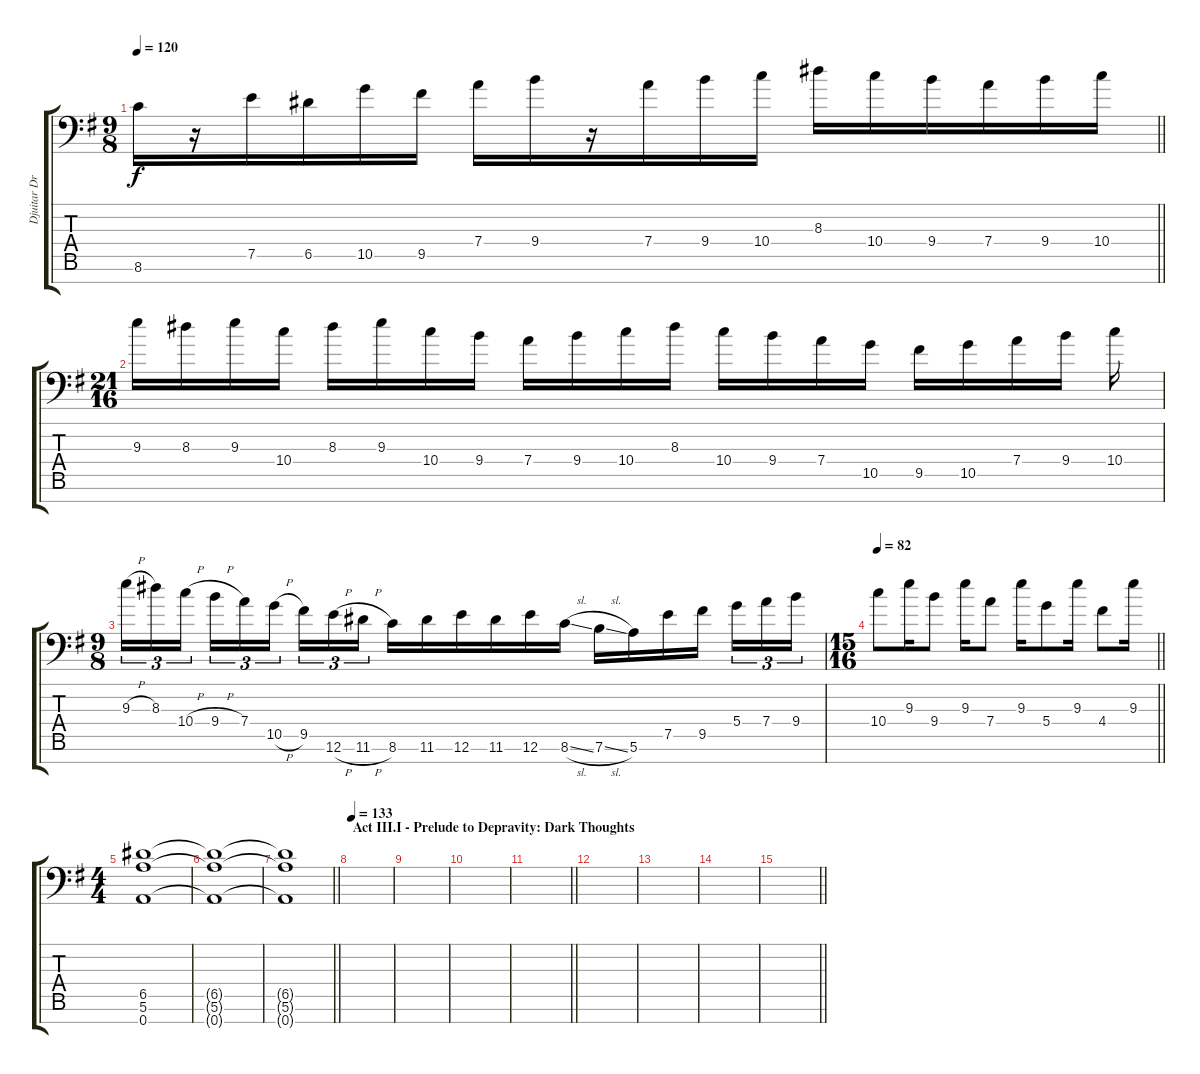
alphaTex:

\track ("Djuitar Dropped A" "Djuitar Dr") {instrument distortionguitar}
\staff {score tabs}
\tuning (E4 B3 G3 D3 A2 E2 A1) {hide}
\ts (9 8)
\tempo 120
\clef f4
\barLineRight lightlight
\ks eminor
8.6.16{dy f} r.16 7.5.16 6.5.16 10.5.16 9.5.16 7.4.16 9.4.16 r.16 7.4.16 9.4.16 10.4.16 8.3.16 10.4.16 9.4.16 7.4.16 9.4.16 10.4.16 |
\ts (21 16)
9.3.16 8.3.16 9.3.16 10.4.16 8.3.16 9.3.16 10.4.16 9.4.16 7.4.16 9.4.16 10.4.16 8.3.16 10.4.16 9.4.16 7.4.16 10.5.16 9.5.16 10.5.16 7.4.16 9.4.16 10.4.16 |
\ts (9 8)
9.3{h}.16{tu (3 2)} 8.3.16{tu (3 2)} 10.4{h}.16{tu (3 2) beam splitsecondary} 9.4{h}.16{tu (3 2)} 7.4.16{tu (3 2)} 10.5{h}.16{tu (3 2) beam splitsecondary} 9.5.16{tu (3 2)} 12.6{h}.16{tu (3 2)} 11.6{h}.16{tu (3 2)} 8.6.16 11.6.16 12.6.16 11.6.16 12.6.16 8.6{sl}.16 7.6{sl}.16 5.6.16 7.5.16 9.5.16{beam splitsecondary} 5.4.16{tu (3 2)} 7.4.16{tu (3 2)} 9.4.16{tu (3 2)} |
\ts (15 16)
\tempo 82
\barLineRight lightlight
10.4.8 9.3.16 9.4.8 9.3.16 7.4.8 9.3.16 5.4.8 9.3.16 4.4.8 9.3.16 |
\ts (4 4)
(6.5 5.6 0.7).1 |
(6.5{t} 5.6{t} 0.7{t}).1 |
\barLineRight lightlight
(6.5{t} 5.6{t} 0.7{t}).1 |
\section ("" "Act III.I - Prelude to Depravity: Dark Thoughts")
\tempo 133
|
|
|
\barLineRight lightlight
|
|
|
|
\barLineRight lightlight
